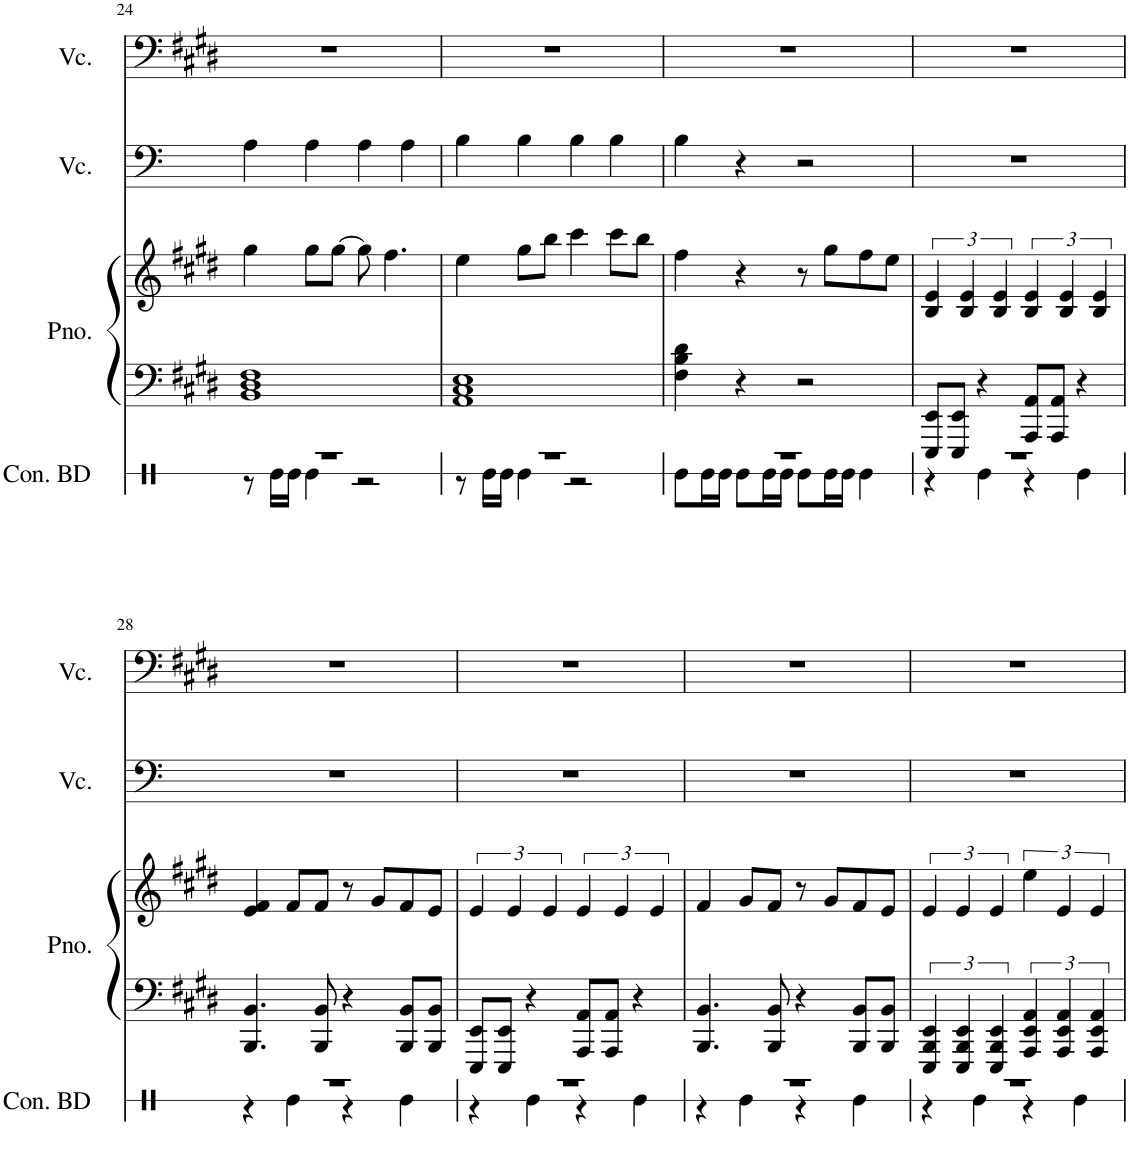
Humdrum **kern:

**kern	**kern	**kern	**kern	**kern
*part4	*part3	*part3	*part2	*part1
*staff5	*staff4	*staff3	*staff2	*staff1
*I"Concert Bass Drum, Concert Bass Drum	*I"Piano, Piano	*	*I"Violoncello	*I"Violoncello, Violoncello
*I'Con. BD	*I'Pno.	*	*I'Vc.	*I'Vc.
!!LO:PB:g=z
*clefX	*clefF4	*clefG2	*clefF4	*clefF4
*k[]	*k[f#c#g#d#]	*k[f#c#g#d#]	*k[]	*k[f#c#g#d#]
*M4/4	*M4/4	*M4/4	*M4/4	*M4/4
=24	=24	=24	=24	=24
*^	*	*	*	*
1r	8r	1BB 1D# 1F#	4gg#\	4A\	1r
.	16Re\LL	.	.	.	.
.	16Re\JJ	.	.	.	.
.	4Re\	.	8gg#\L	4A\	.
.	.	.	[8gg#\J	.	.
.	2r	.	8gg#\]	4A\	.
.	.	.	4.ff#\	.	.
.	.	.	.	4A\	.
=25	=25	=25	=25	=25	=25
1r	8r	1AA 1C# 1E	4ee\	4B\	1r
.	16Re\LL	.	.	.	.
.	16Re\JJ	.	.	.	.
.	4Re\	.	8gg#\L	4B\	.
.	.	.	8bb\J	.	.
.	2r	.	4ccc#\	4B\	.
.	.	.	8ccc#\L	4B\	.
.	.	.	8bb\J	.	.
=26	=26	=26	=26	=26	=26
1r	8Re\L	4F#\ 4B\ 4d#\	4ff#\	4B\	1r
.	16Re\L	.	.	.	.
.	16Re\JJ	.	.	.	.
.	8Re\L	4r	4r	4r	.
.	16Re\L	.	.	.	.
.	16Re\JJ	.	.	.	.
.	8Re\L	2r	8r	2r	.
.	16Re\L	.	8gg#\L	.	.
.	16Re\JJ	.	.	.	.
.	4Re\	.	8ff#\	.	.
.	.	.	8ee\J	.	.
=27	=27	=27	=27	=27	=27
1r	4r	8EEE/ 8EE/L	6B/ 6e/	1r	1r
.	.	8EEE/ 8EE/J	.	.	.
.	.	.	6B/ 6e/	.	.
.	4Re\	4r	.	.	.
.	.	.	6B/ 6e/	.	.
.	4r	8AAA/ 8AA/L	6B/ 6e/	.	.
.	.	8AAA/ 8AA/J	.	.	.
.	.	.	6B/ 6e/	.	.
.	4Re\	4r	.	.	.
.	.	.	6B/ 6e/	.	.
!!LO:LB:g=z
=28	=28	=28	=28	=28	=28
1r	4r	4.BBB/ 4.BB/	4e/ 4f#/	1r	1r
.	4Re\	.	8f#/L	.	.
.	.	8BBB/ 8BB/	8f#/J	.	.
.	4r	4r	8r	.	.
.	.	.	8g#/L	.	.
.	4Re\	8BBB/ 8BB/L	8f#/	.	.
.	.	8BBB/ 8BB/J	8e/J	.	.
=29	=29	=29	=29	=29	=29
1r	4r	8EEE/ 8EE/L	6e/	1r	1r
.	.	8EEE/ 8EE/J	.	.	.
.	.	.	6e/	.	.
.	4Re\	4r	.	.	.
.	.	.	6e/	.	.
.	4r	8AAA/ 8AA/L	6e/	.	.
.	.	8AAA/ 8AA/J	.	.	.
.	.	.	6e/	.	.
.	4Re\	4r	.	.	.
.	.	.	6e/	.	.
=30	=30	=30	=30	=30	=30
1r	4r	4.BBB/ 4.BB/	4f#/	1r	1r
.	4Re\	.	8g#/L	.	.
.	.	8BBB/ 8BB/	8f#/J	.	.
.	4r	4r	8r	.	.
.	.	.	8g#/L	.	.
.	4Re\	8BBB/ 8BB/L	8f#/	.	.
.	.	8BBB/ 8BB/J	8e/J	.	.
=31	=31	=31	=31	=31	=31
1r	4r	6EEE/ 6BBB/ 6EE/	6e/	1r	1r
.	.	6EEE/ 6BBB/ 6EE/	6e/	.	.
.	4Re\	.	.	.	.
.	.	6EEE/ 6BBB/ 6EE/	6e/	.	.
.	4r	6AAA/ 6EE/ 6AA/	6ee\	.	.
.	.	6AAA/ 6EE/ 6AA/	6e/	.	.
.	4Re\	.	.	.	.
.	.	6AAA/ 6EE/ 6AA/	6e/	.	.
*v	*v	*	*	*	*
=	=	=	=	=
*-	*-	*-	*-	*-
